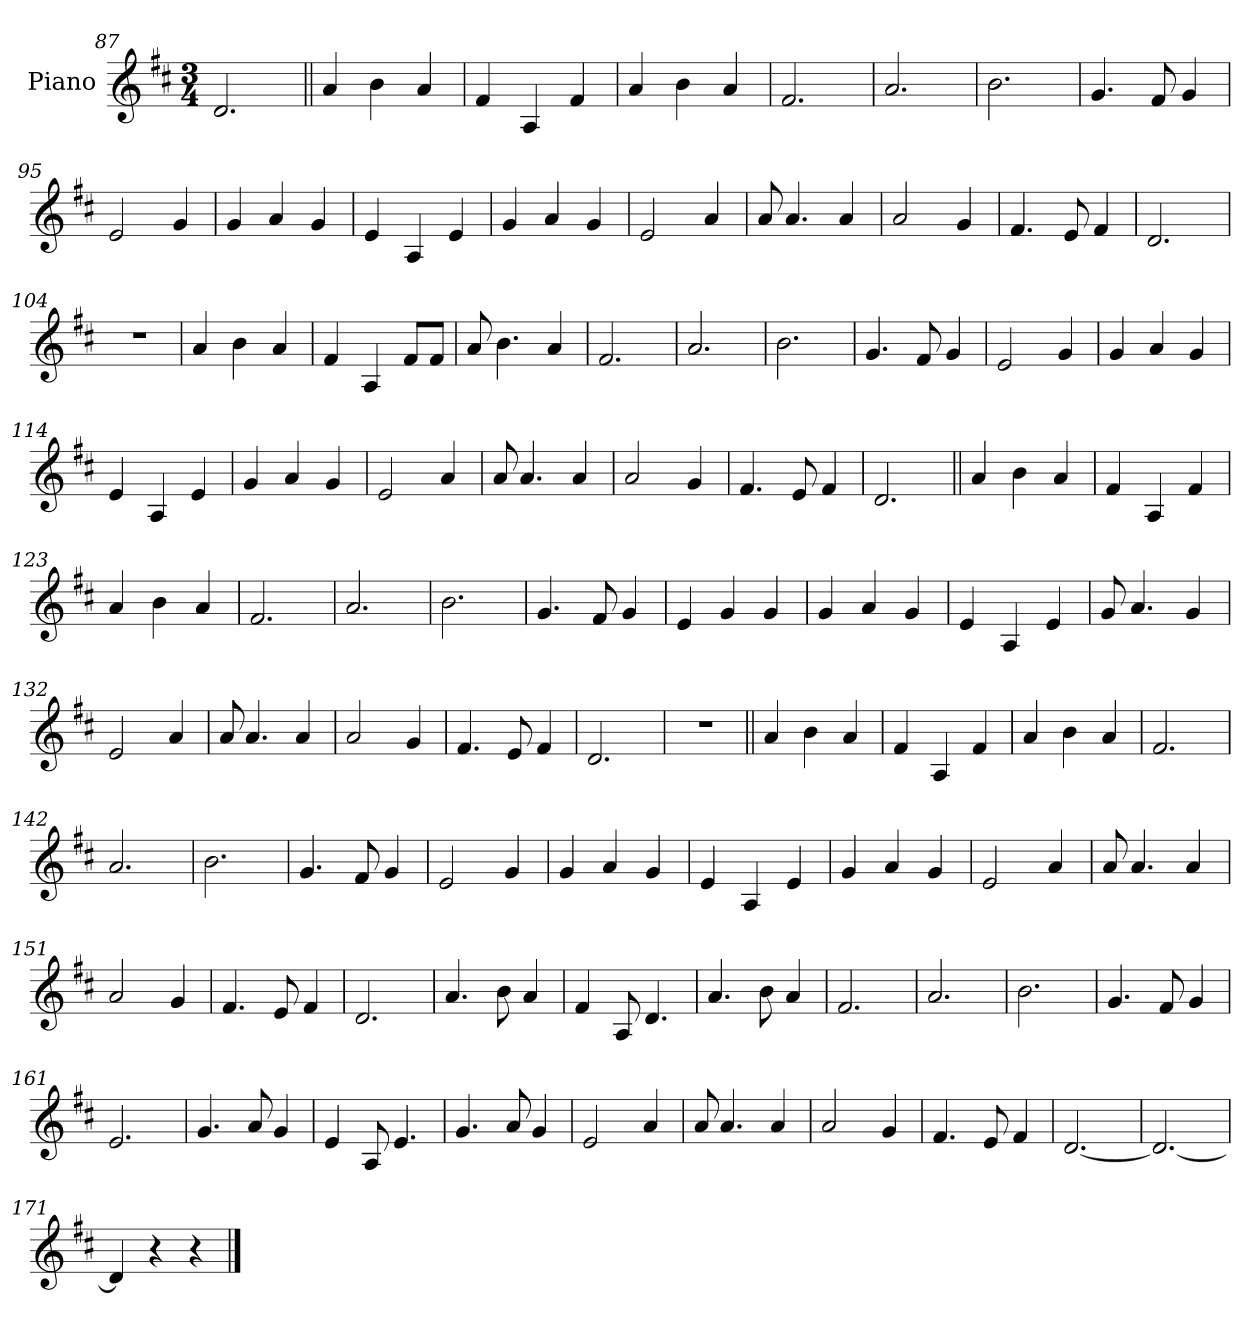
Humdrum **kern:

**kern
*part1
*staff1
*I"Piano
*I'Pno.
*clefG2
*k[f#c#]
*M3/4
=87
2.d
=88||
4a
4b
4a
=89
4f#
4A
4f#
=90
4a
4b
4a
=91
2.f#
=92
2.a
=93
2.b
=94
4.g
8f#
4g
=95
2e
4g
=96
4g
4a
4g
=97
4e
4A
4e
=98
4g
4a
4g
=99
2e
4a
=100
8a
4.a
4a
=101
2a
4g
=102
4.f#
8e
4f#
=103
2.d
=104
2.r
=105
4a
4b
4a
=106
4f#
4A
8f#L
8f#J
=107
8a
4.b
4a
=108
2.f#
=109
2.a
=110
2.b
=111
4.g
8f#
4g
=112
2e
4g
=113
4g
4a
4g
=114
4e
4A
4e
=115
4g
4a
4g
=116
2e
4a
=117
8a
4.a
4a
=118
2a
4g
=119
4.f#
8e
4f#
=120
2.d
=121||
4a
4b
4a
=122
4f#
4A
4f#
=123
4a
4b
4a
=124
2.f#
=125
2.a
=126
2.b
=127
4.g
8f#
4g
=128
4e
4g
4g
=129
4g
4a
4g
=130
4e
4A
4e
=131
8g
4.a
4g
=132
2e
4a
=133
8a
4.a
4a
=134
2a
4g
=135
4.f#
8e
4f#
=136
2.d
=137
2.r
=138||
4a
4b
4a
=139
4f#
4A
4f#
=140
4a
4b
4a
=141
2.f#
=142
2.a
=143
2.b
=144
4.g
8f#
4g
=145
2e
4g
=146
4g
4a
4g
=147
4e
4A
4e
=148
4g
4a
4g
=149
2e
4a
=150
8a
4.a
4a
=151
2a
4g
=152
4.f#
8e
4f#
=153
2.d
=154
4.a
8b
4a
=155
4f#
8A
4.d
=156
4.a
8b
4a
=157
2.f#
=158
2.a
=159
2.b
=160
4.g
8f#
4g
=161
2.e
=162
4.g
8a
4g
=163
4e
8A
4.e
=164
4.g
8a
4g
=165
2e
4a
=166
8a
4.a
4a
=167
2a
4g
=168
4.f#
8e
4f#
=169
[2.d
=170
2.d_
=171
4d]
4r
4r
==
*-
